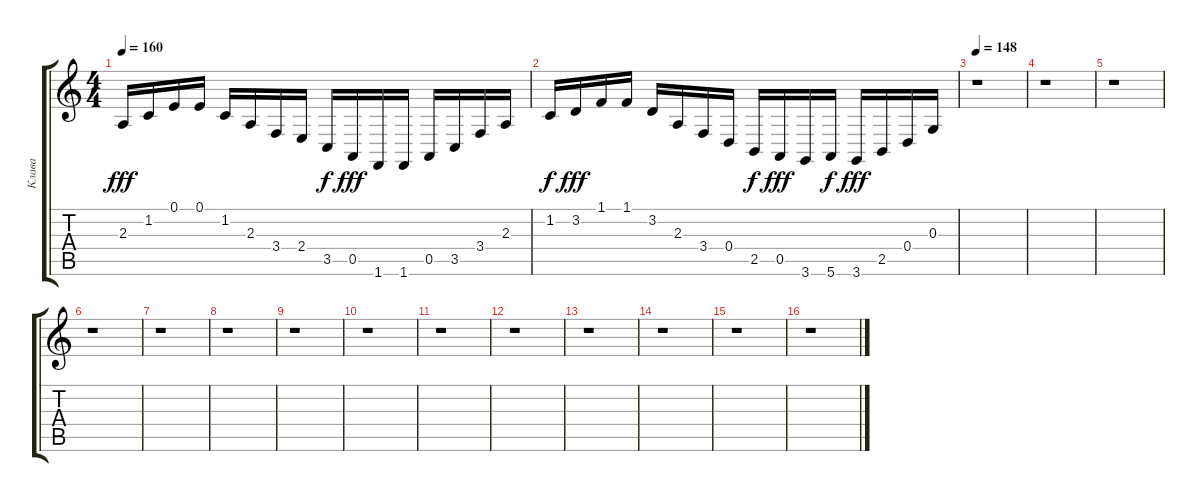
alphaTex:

\track ("Клава" "Клава") {instrument harpsichord}
\staff {score tabs}
\tuning (E4 B3 G3 D3 A2 E2) {hide}
\ts (4 4)
\tempo 160
\clef g2
\ks c
2.3.16{dy fff} 1.2.16 0.1.16 0.1.16 1.2.16 2.3.16 3.4.16 2.4.16 3.5.16{dy f} 0.5.16{dy fff} 1.6.16 1.6.16 0.5.16 3.5.16 3.4.16 2.3.16 |
1.2.16{dy f} 3.2.16{dy fff} 1.1.16 1.1.16 3.2.16 2.3.16 3.4.16 0.4.16 2.5.16{dy f} 0.5.16{dy fff} 3.6.16 5.6.16{dy f} 3.6.16{dy fff} 2.5.16 0.4.16 0.3.16 |
\tempo 148
r.1 |
r.1 |
r.1 |
r.1 |
r.1 |
r.1 |
r.1 |
r.1 |
r.1 |
r.1 |
r.1 |
r.1 |
r.1 |
r.1
